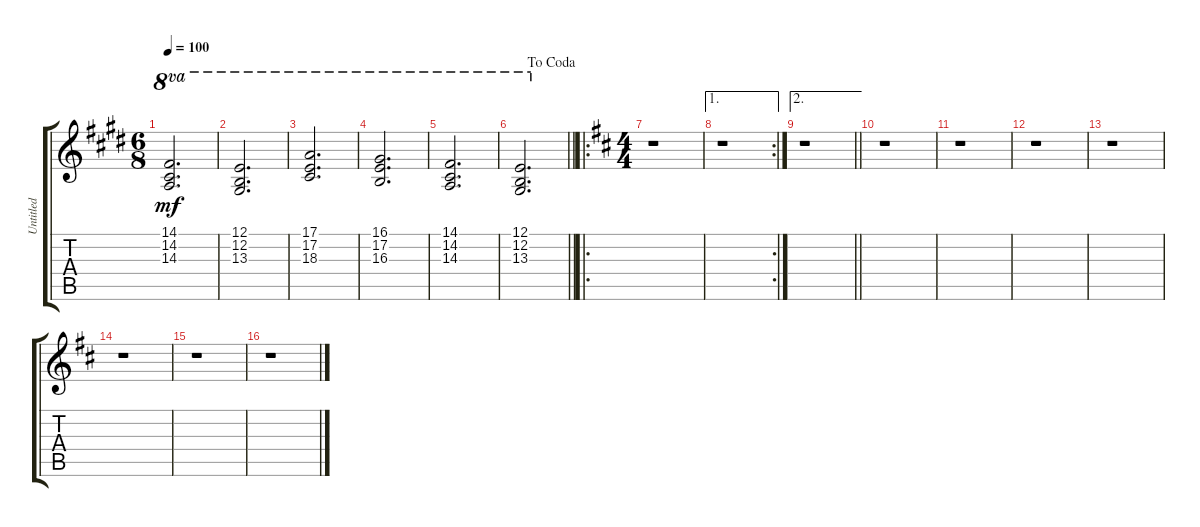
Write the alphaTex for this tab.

\track ("Untitled" "Untitled") {instrument churchorgan}
\staff {score tabs}
\tuning (E4 B3 G3 D3 A2 E2) {hide}
\ts (6 8)
\tempo 100
\clef g2
\ks c#minor
(14.1 14.2 14.3).2{d ot 8va dy mf} |
(12.1 12.2 13.3).2{d ot 8va} |
\ks e
(17.1 17.2 18.3).2{d ot 8va} |
\ks c#minor
(16.1 17.2 16.3).2{d ot 8va} |
(14.1 14.2 14.3).2{d ot 8va} |
\jump dacoda
\barLineRight lightlight
(12.1 12.2 13.3).2{d ot 8va} |
\ro
\ts (4 4)
\ks d
r.1 |
\ae 1
\rc 2
r.1 |
\ae 2
\barLineRight lightlight
r.1 |
r.1 |
r.1 |
r.1 |
r.1 |
r.1 |
r.1 |
r.1
